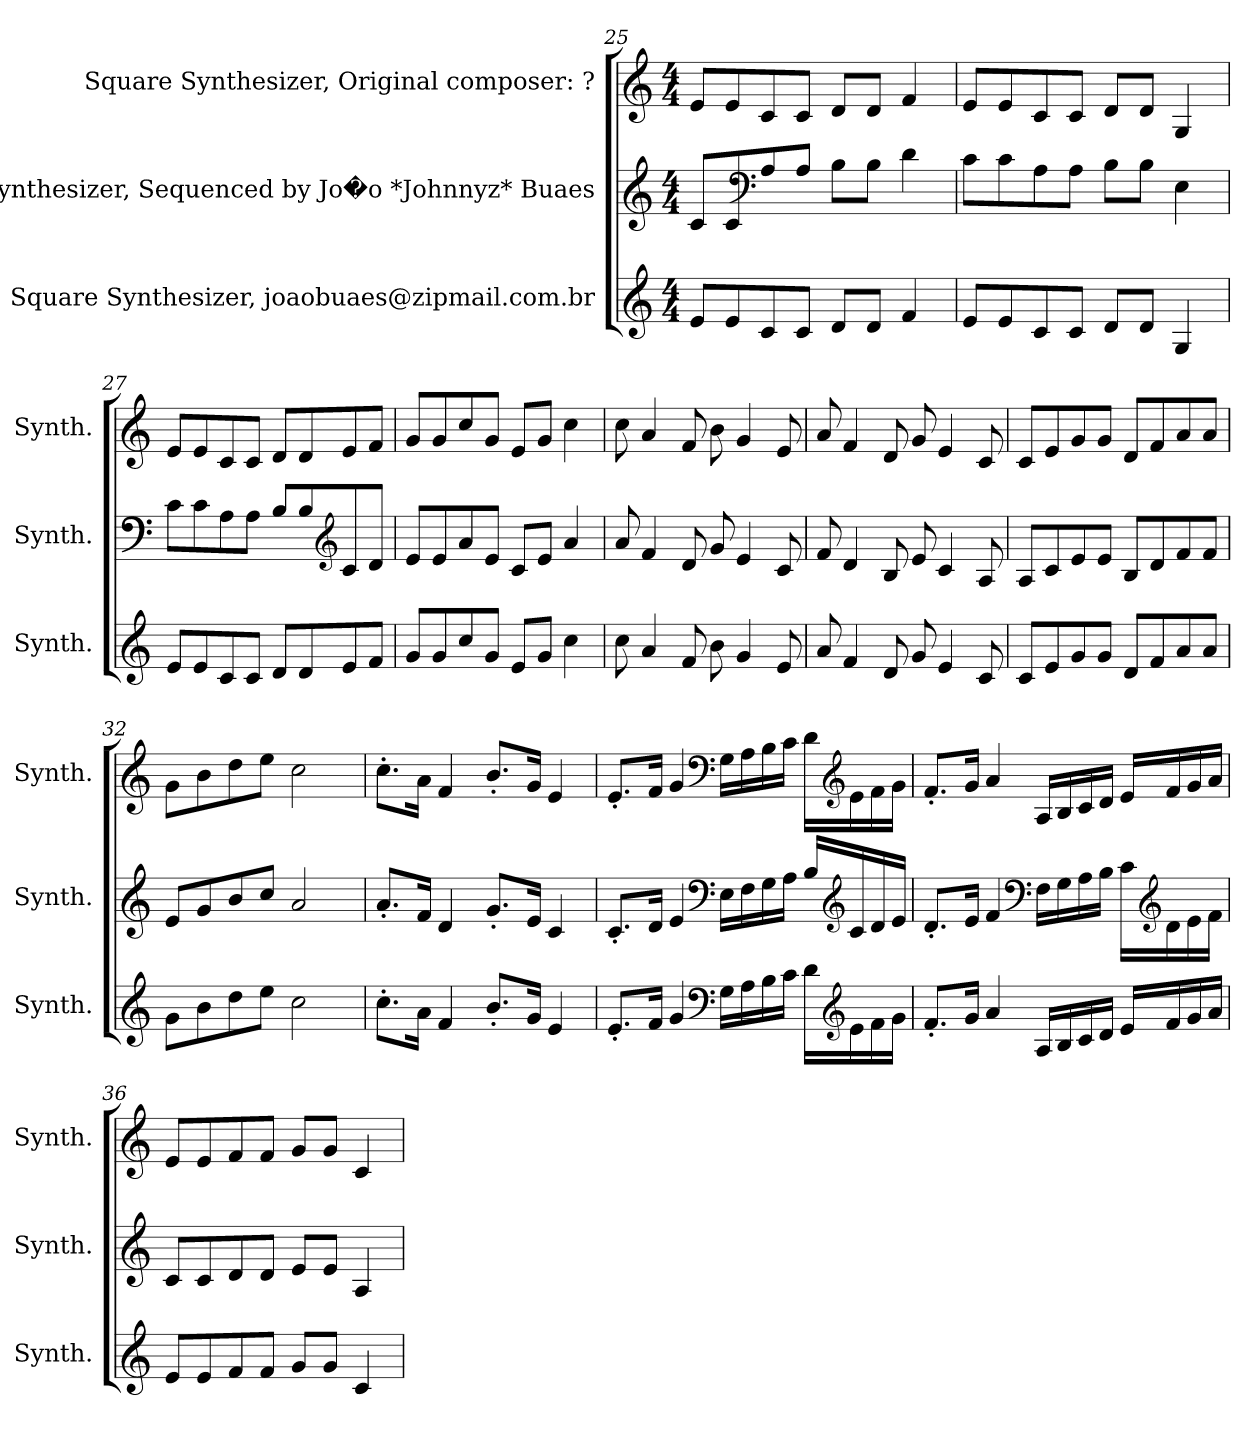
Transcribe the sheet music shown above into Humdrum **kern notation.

**kern	**kern	**kern
*part3	*part2	*part1
*staff3	*staff2	*staff1
*I"Square Synthesizer, joaobuaes@zipmail.com.br	*I"Square Synthesizer, Sequenced by Jo�o *Johnnyz* Buaes	*I"Square Synthesizer, Original composer: ?
*I'Synth.	*I'Synth.	*I'Synth.
*clefG2	*clefG2	*clefG2
*k[]	*k[]	*k[]
*M4/4	*M4/4	*M4/4
=25	=25	=25
8e/L	8c/L	8e/L
8e/	8c/	8e/
*	*clefF4	*
8c/	8A/	8c/
8c/J	8A/J	8c/J
8d/L	8B\L	8d/L
8d/J	8B\J	8d/J
4f/	4d\	4f/
!!LO:PB:g=z
=26	=26	=26
8e/L	8c\L	8e/L
8e/	8c\	8e/
8c/	8A\	8c/
8c/J	8A\J	8c/J
8d/L	8B\L	8d/L
8d/J	8B\J	8d/J
4G/	4E\	4G/
=27	=27	=27
8e/L	8c\L	8e/L
8e/	8c\	8e/
8c/	8A\	8c/
8c/J	8A\J	8c/J
8d/L	8B/L	8d/L
8d/	8B/	8d/
*	*clefG2	*
8e/	8c/	8e/
8f/J	8d/J	8f/J
=28	=28	=28
8g/L	8e/L	8g/L
8g/	8e/	8g/
8cc/	8a/	8cc/
8g/J	8e/J	8g/J
8e/L	8c/L	8e/L
8g/J	8e/J	8g/J
4cc\	4a/	4cc\
=29	=29	=29
8cc\	8a/	8cc\
4a/	4f/	4a/
8f/	8d/	8f/
8b\	8g/	8b\
4g/	4e/	4g/
8e/	8c/	8e/
=30	=30	=30
8a/	8f/	8a/
4f/	4d/	4f/
8d/	8B/	8d/
8g/	8e/	8g/
4e/	4c/	4e/
8c/	8A/	8c/
!!LO:LB:g=z
=31	=31	=31
8c/L	8A/L	8c/L
8e/	8c/	8e/
8g/	8e/	8g/
8g/J	8e/J	8g/J
8d/L	8B/L	8d/L
8f/	8d/	8f/
8a/	8f/	8a/
8a/J	8f/J	8a/J
=32	=32	=32
8g\L	8e/L	8g\L
8b\	8g/	8b\
8dd\	8b/	8dd\
8ee\J	8cc/J	8ee\J
2cc\	2a/	2cc\
=33	=33	=33
8.cc'\L	8.a'/L	8.cc'\L
16a\Jk	16f/Jk	16a\Jk
4f/	4d/	4f/
8.b'/L	8.g'/L	8.b'/L
16g/Jk	16e/Jk	16g/Jk
4e/	4c/	4e/
=34	=34	=34
8.e'/L	8.c'/L	8.e'/L
16f/Jk	16d/Jk	16f/Jk
4g/	4e/	4g/
*clefF4	*clefF4	*clefF4
16G\LL	16E\LL	16G\LL
16A\	16F\	16A\
16B\	16G\	16B\
16c\JJ	16A\JJ	16c\JJ
16d\LL	16B/LL	16d\LL
*clefG2	*clefG2	*clefG2
16e\	16c/	16e\
16f\	16d/	16f\
16g\JJ	16e/JJ	16g\JJ
!!LO:LB:g=z
=35	=35	=35
8.f'/L	8.d'/L	8.f'/L
16g/Jk	16e/Jk	16g/Jk
4a/	4f/	4a/
*	*clefF4	*
16A/LL	16F\LL	16A/LL
16B/	16G\	16B/
16c/	16A\	16c/
16d/JJ	16B\JJ	16d/JJ
16e/LL	16c\LL	16e/LL
*	*clefG2	*
16f/	16d\	16f/
16g/	16e\	16g/
16a/JJ	16f\JJ	16a/JJ
=36	=36	=36
8e/L	8c/L	8e/L
8e/	8c/	8e/
8f/	8d/	8f/
8f/J	8d/J	8f/J
8g/L	8e/L	8g/L
8g/J	8e/J	8g/J
4c/	4A/	4c/
=	=	=
*-	*-	*-
